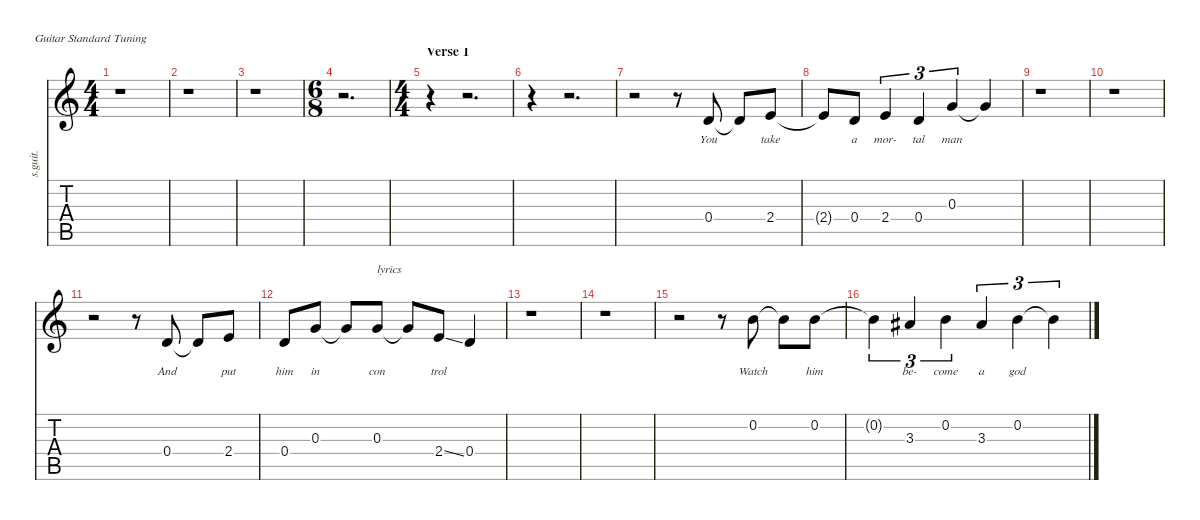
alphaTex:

\defaultSystemsLayout 4
\hideDynamics
\bracketExtendMode nobrackets
\track ("Dave Mustaine (Vocals)" "s.guit.") {instrument baritonesax}
\staff {score tabs}
\tuning (E4 B3 G3 D3 A2 E2)
\displaytranspose 12
\ts (4 4)
\beaming (8 2 2 2 2)
\tempo (70 hide)
\clef g2
\ks c
r.1{dy f instrument baritonesax} |
r.1 |
r.1 |
\ts (6 8)
\beaming (8 2 2 2 2)
r.2{d} |
\ts (4 4)
\beaming (8 2 2 2 2)
\section ("" "Verse 1")
\tempo (140 hide)
r.4 r.2{d} |
r.4 r.2{d} |
r.2 r.8 0.4.8{lyrics (0 "You") lyrics (1 "") lyrics (2 "") lyrics (3 "") lyrics (4 "")} 0.4{t}.8{lyrics (0 "") lyrics (1 "") lyrics (2 "") lyrics (3 "") lyrics (4 "")} 2.4.8{lyrics (0 "take") lyrics (1 "") lyrics (2 "") lyrics (3 "") lyrics (4 "")} |
2.4{t}.8{lyrics (0 "") lyrics (1 "") lyrics (2 "") lyrics (3 "") lyrics (4 "")} 0.4.8{lyrics (0 "a") lyrics (1 "") lyrics (2 "") lyrics (3 "") lyrics (4 "")} 2.4.4{tu (3 2) lyrics (0 "mor-") lyrics (1 "") lyrics (2 "") lyrics (3 "") lyrics (4 "")} 0.4.4{tu (3 2) lyrics (0 "tal") lyrics (1 "") lyrics (2 "") lyrics (3 "") lyrics (4 "")} 0.3.4{tu (3 2) lyrics (0 "man") lyrics (1 "") lyrics (2 "") lyrics (3 "") lyrics (4 "")} 0.3{t}.4{lyrics (0 "") lyrics (1 "") lyrics (2 "") lyrics (3 "") lyrics (4 "")} |
r.1 |
r.1 |
r.2 r.8 0.4.8{lyrics (0 "And") lyrics (1 "") lyrics (2 "") lyrics (3 "") lyrics (4 "")} 0.4{t}.8{lyrics (0 "") lyrics (1 "") lyrics (2 "") lyrics (3 "") lyrics (4 "")} 2.4.8{lyrics (0 "put") lyrics (1 "") lyrics (2 "") lyrics (3 "") lyrics (4 "")} |
0.4.8{lyrics (0 "him") lyrics (1 "") lyrics (2 "") lyrics (3 "") lyrics (4 "")} 0.3.8{lyrics (0 "in") lyrics (1 "") lyrics (2 "") lyrics (3 "") lyrics (4 "")} 0.3{t}.8{lyrics (0 "") lyrics (1 "") lyrics (2 "") lyrics (3 "") lyrics (4 "")} 0.3.8{txt "lyrics" lyrics (0 "con") lyrics (1 "") lyrics (2 "") lyrics (3 "") lyrics (4 "")} 0.3{t}.8{lyrics (0 "") lyrics (1 "") lyrics (2 "") lyrics (3 "") lyrics (4 "")} 2.4{ss}.8{lyrics (0 "trol") lyrics (1 "") lyrics (2 "") lyrics (3 "") lyrics (4 "")} 0.4.4{lyrics (0 "") lyrics (1 "") lyrics (2 "") lyrics (3 "") lyrics (4 "")} |
r.1 |
r.1 |
r.2 r.8 0.2.8{lyrics (0 "Watch") lyrics (1 "") lyrics (2 "") lyrics (3 "") lyrics (4 "")} 0.2{t}.8{lyrics (0 "") lyrics (1 "") lyrics (2 "") lyrics (3 "") lyrics (4 "")} 0.2.8{lyrics (0 "him") lyrics (1 "") lyrics (2 "") lyrics (3 "") lyrics (4 "")} |
0.2{t}.4{tu (3 2) lyrics (0 "") lyrics (1 "") lyrics (2 "") lyrics (3 "") lyrics (4 "")} 3.3{acc #}.4{tu (3 2) lyrics (0 "be-") lyrics (1 "") lyrics (2 "") lyrics (3 "") lyrics (4 "")} 0.2.4{tu (3 2) lyrics (0 "come") lyrics (1 "") lyrics (2 "") lyrics (3 "") lyrics (4 "")} 3.3{acc #}.4{tu (3 2) lyrics (0 "a") lyrics (1 "") lyrics (2 "") lyrics (3 "") lyrics (4 "")} 0.2.4{tu (3 2) lyrics (0 "god") lyrics (1 "") lyrics (2 "") lyrics (3 "") lyrics (4 "")} 0.2{t}.4{tu (3 2) lyrics (0 "") lyrics (1 "") lyrics (2 "") lyrics (3 "") lyrics (4 "")}
